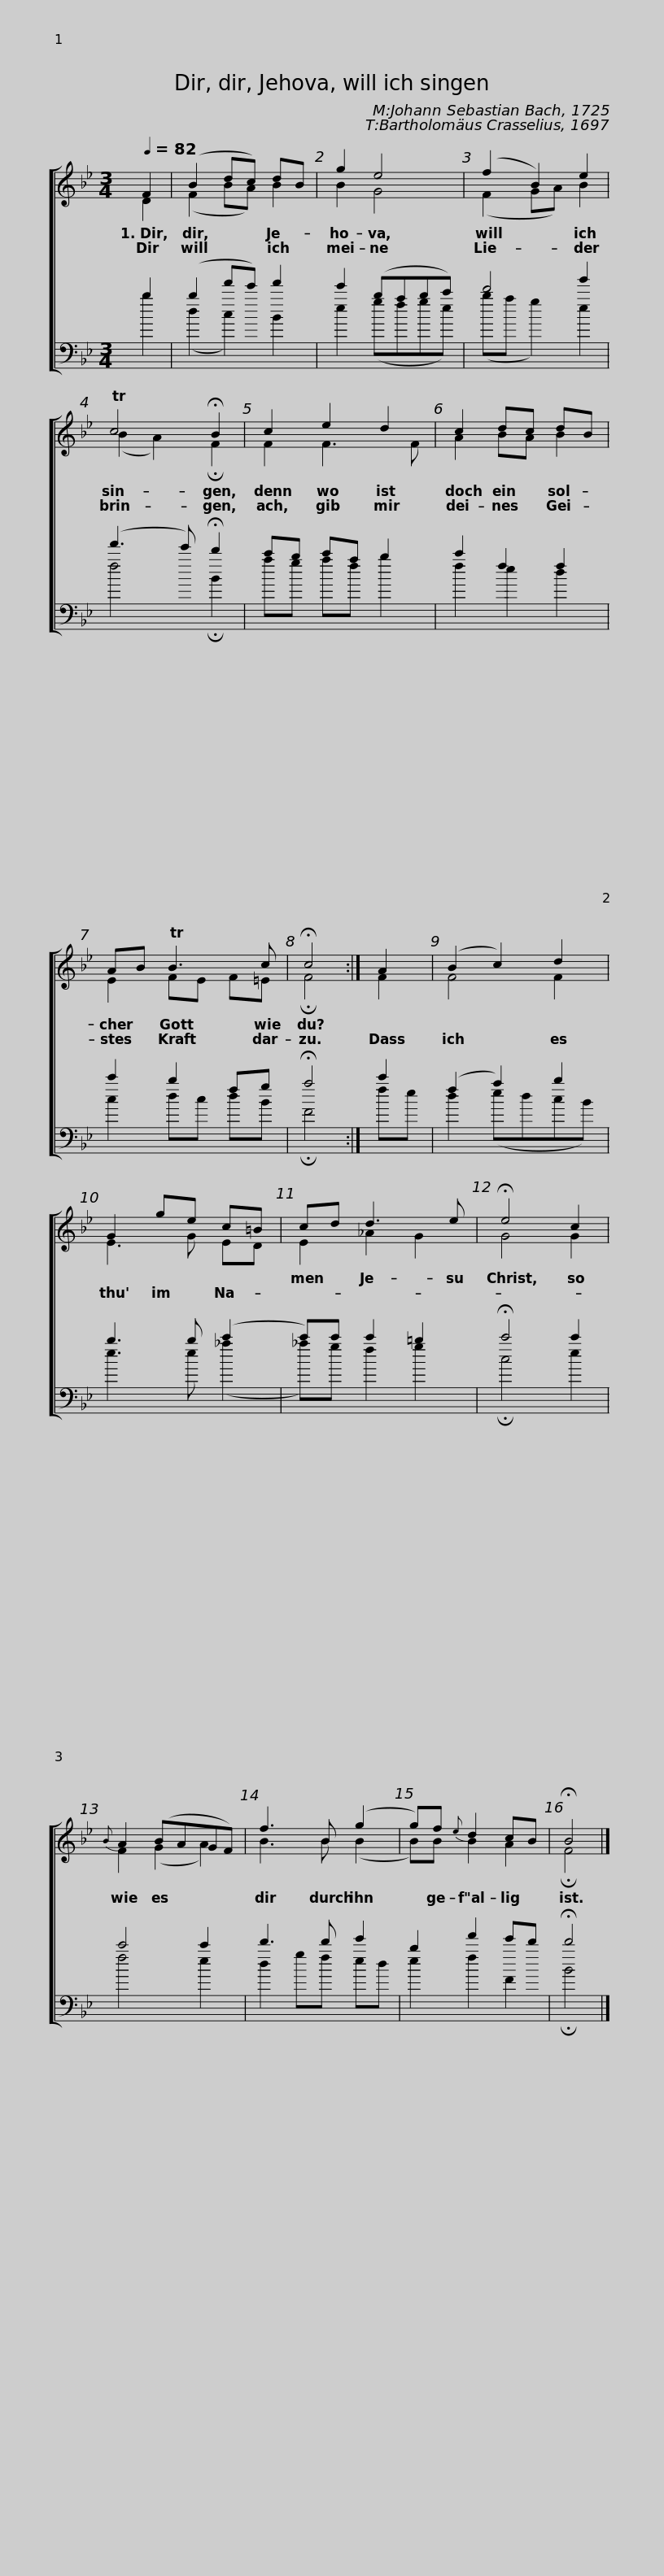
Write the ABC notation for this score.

X:1
%%score [ ( 1 2 ) ( 3 4 ) ]
L:1/8
Q:1/4=82
M:3/4
I:linebreak $
K:Bb
V:1 treble
V:2 treble
V:3 bass transpose=-24
V:4 bass transpose="-24 "
V:1
 F2 | (B2 dc) dB | g2 e4 | (f2 B2) e2 | Tc4 !fermata!B2 | %5
 c2 e2 d2 |$ c2 dc dB | AB TB3 c | !fermata!c4 :| A2 | %10
 (B2 c2) d2 | G2 ge c=B |$ cd d3 e | !fermata!e4 c2 |{B} A2 (BAGF) | %15
 f3 B (g2 | g)f{e} d2 cB | !fermata!B4 |] %18
V:2
 D2 | (F2 BA) B2 | B2 G4 | (F2 GA) B2 | (B2 A2) !fermata!F2 | %5
 F2 F3 F |$ A2 BA B2 | E2 FE F=E | !fermata!F4 :| F2 | %10
 F4 F2 | E3 G ED |$ E2 _A2 G2 | G4 G2 | F2 (G2 A2) | %15
 B3 B (B2 | B)B B2 A2 | !fermata!F4 |] %18
V:3
 b2 | (b2 f'e') f'2 | e'2 (babc') | d'4 g'2 | (f'3 e') !fermata!d'2 | %5
 c'b c'a b2 |$ c'2 f2 f2 | c'2 b2 fg | !fermata!a4 :| c'2 | %10
 (f2 a2) b2 | b3 b (c'2 |$ c')c' c'2 =b2 | !fermata!c'4 c'2 | c'4 c'2 | %15
 d'3 d' e'2 | b2 f'2 e'd' | !fermata!d'4 |] %18
V:4
 b2 | (d2 c2) B2 | e2 (gfge) | (ba g2) e2 | f4 !fermata!B2 | %5
 ag af b2 |$ f2 e2 d2 | c2 dc dB | !fermata!F4 :| fe | %10
 d2 (edcB) | e3 e (_a2 |$ _a)g f2 g2 | !fermata!c4 e2 | f4 e2 | %15
 d2 gf ed | e2 f2 F2 | !fermata!B4 |] %18
